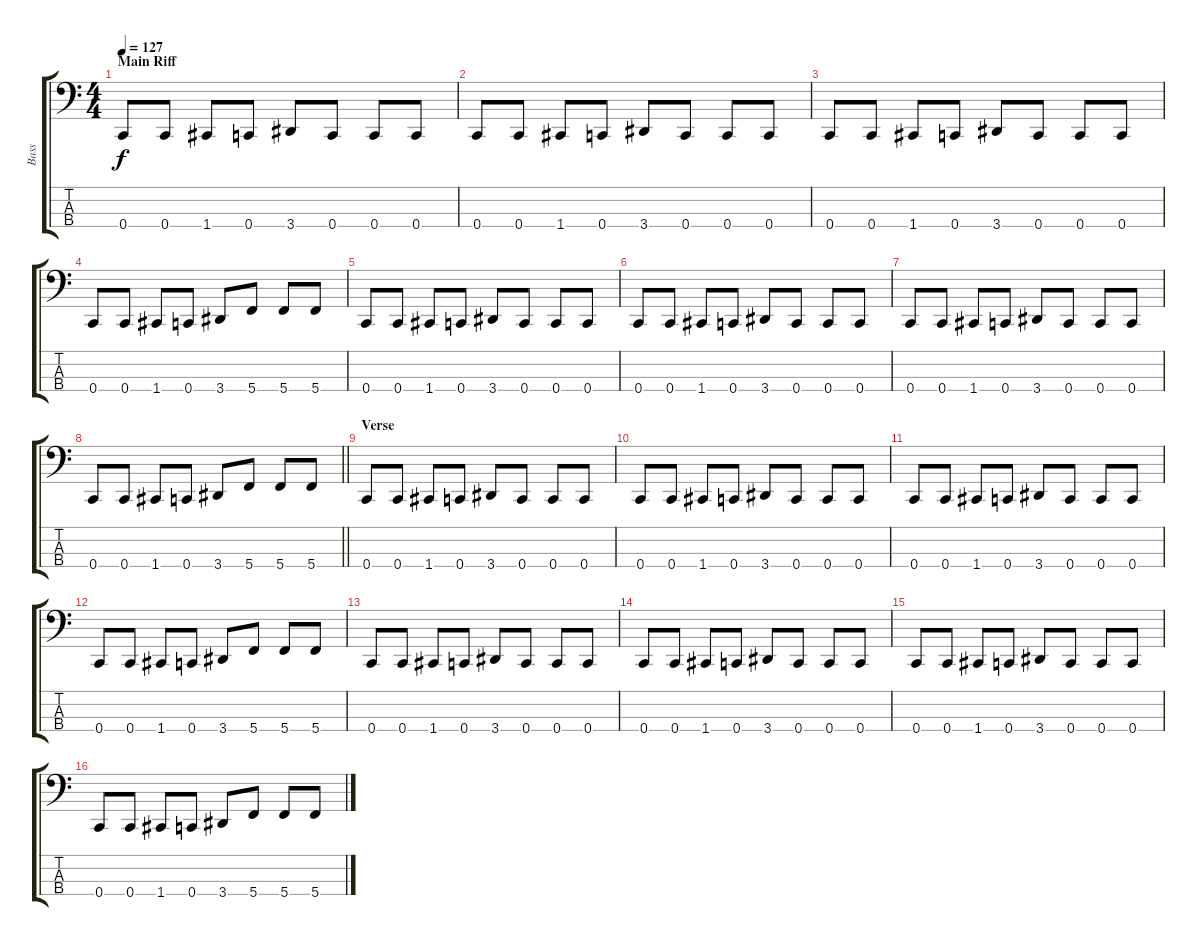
\track ("Bass" "Bass") {instrument electricbassfinger}
\staff {score tabs}
\tuning (F2 C2 G1 C1) {hide}
\ts (4 4)
\section ("" "Main Riff")
\tempo 127
\clef f4
\ks c
0.4.8{dy f} 0.4.8 1.4.8 0.4.8 3.4.8 0.4.8 0.4.8 0.4.8 |
0.4.8 0.4.8 1.4.8 0.4.8 3.4.8 0.4.8 0.4.8 0.4.8 |
0.4.8 0.4.8 1.4.8 0.4.8 3.4.8 0.4.8 0.4.8 0.4.8 |
0.4.8 0.4.8 1.4.8 0.4.8 3.4.8 5.4.8 5.4.8 5.4.8 |
0.4.8 0.4.8 1.4.8 0.4.8 3.4.8 0.4.8 0.4.8 0.4.8 |
0.4.8 0.4.8 1.4.8 0.4.8 3.4.8 0.4.8 0.4.8 0.4.8 |
0.4.8 0.4.8 1.4.8 0.4.8 3.4.8 0.4.8 0.4.8 0.4.8 |
\barLineRight lightlight
0.4.8 0.4.8 1.4.8 0.4.8 3.4.8 5.4.8 5.4.8 5.4.8 |
\section ("" "Verse")
0.4.8 0.4.8 1.4.8 0.4.8 3.4.8 0.4.8 0.4.8 0.4.8 |
0.4.8 0.4.8 1.4.8 0.4.8 3.4.8 0.4.8 0.4.8 0.4.8 |
0.4.8 0.4.8 1.4.8 0.4.8 3.4.8 0.4.8 0.4.8 0.4.8 |
0.4.8 0.4.8 1.4.8 0.4.8 3.4.8 5.4.8 5.4.8 5.4.8 |
0.4.8 0.4.8 1.4.8 0.4.8 3.4.8 0.4.8 0.4.8 0.4.8 |
0.4.8 0.4.8 1.4.8 0.4.8 3.4.8 0.4.8 0.4.8 0.4.8 |
0.4.8 0.4.8 1.4.8 0.4.8 3.4.8 0.4.8 0.4.8 0.4.8 |
0.4.8 0.4.8 1.4.8 0.4.8 3.4.8 5.4.8 5.4.8 5.4.8
